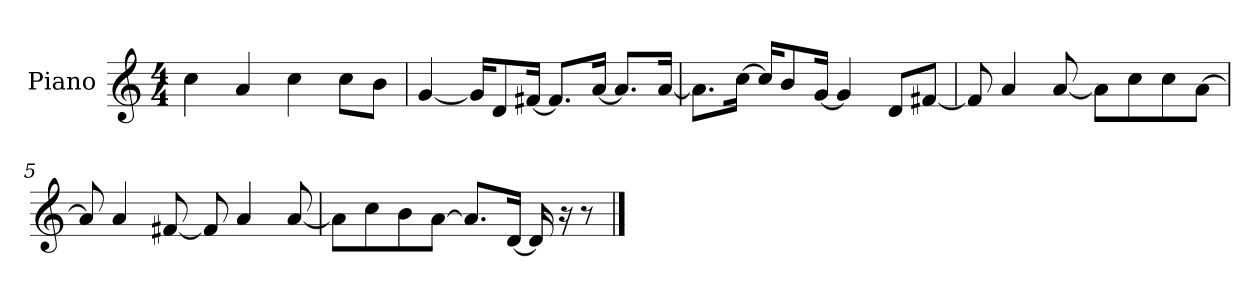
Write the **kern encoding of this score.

**kern
*part1
*staff1
*I"Piano
*I'P-no
*clefG2
*k[]
*M4/4
*MM90
=1
4cc\
4a/
4cc\
8cc\L
8b\J
=2
[4g/
16g/KL]
8d/
[16f#X/Jk
8.f#/L]
[16a/Jk
8.a/L]
[16a/Jk
=3
8.a\L]
[16cc\Jk
16cc/KL]
8b/
[16g/Jk
4g/]
8d/L
[8f#X/J
=4
8f#/]
4a/
[8a/
8a\L]
8cc\
8cc\
[8a\J
!!LO:LB:g=z
=5
8a/]
4a/
[8f#X/
8f#/]
4a/
[8a/
=6
8a\L]
8cc\
8b\
[8a\J
8.a/L]
[16d/Jk
16d/]
16r
8r
==
*-
